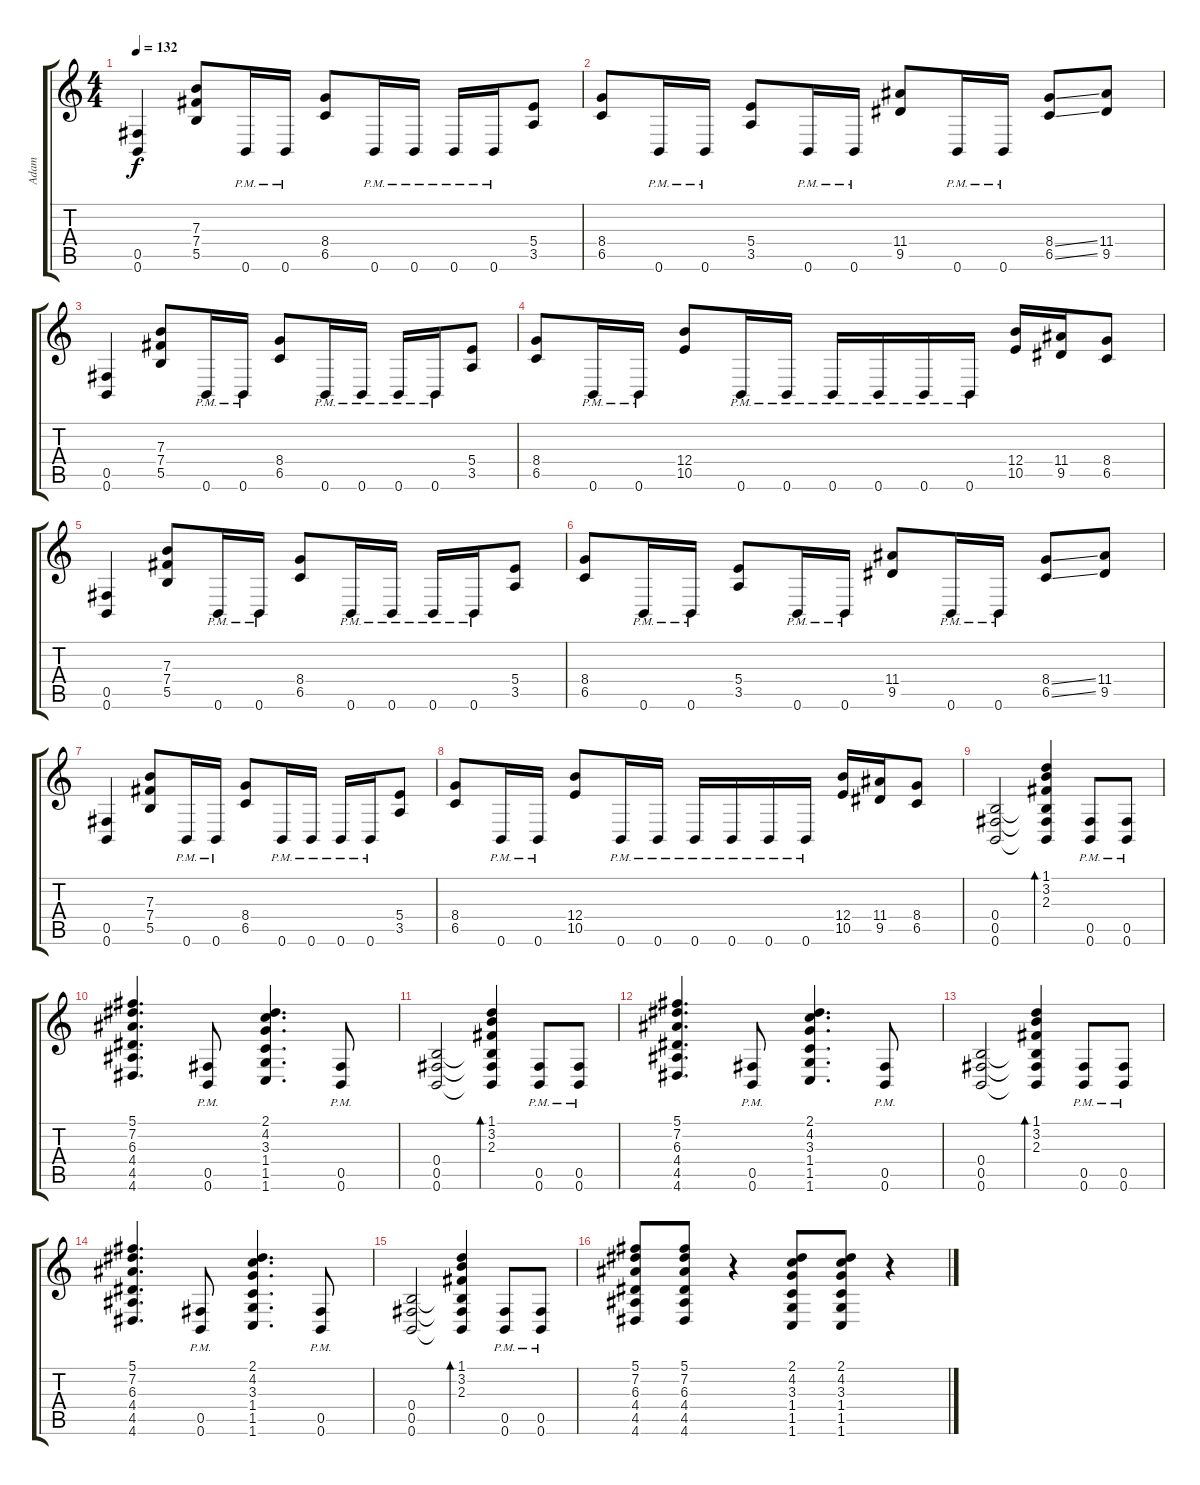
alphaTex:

\track ("Adam" "Adam") {instrument distortionguitar}
\staff {score tabs}
\tuning (Db4 Ab3 E3 B2 Gb2 B1) {hide}
\ts (4 4)
\tempo 132
\clef g2
\ks c
(0.5 0.6).4{dy f} (7.3 7.4 5.5).8 0.6{pm}.16 0.6{pm}.16 (8.4 6.5).8 0.6{pm}.16 0.6{pm}.16 0.6{pm}.16 0.6{pm}.16 (5.4 3.5).8 |
(8.4 6.5).8 0.6{pm}.16 0.6{pm}.16 (5.4 3.5).8 0.6{pm}.16 0.6{pm}.16 (11.4 9.5).8 0.6{pm}.16 0.6{pm}.16 (8.4{ss} 6.5{ss}).8 (11.4 9.5).8 |
(0.5 0.6).4 (7.3 7.4 5.5).8 0.6{pm}.16 0.6{pm}.16 (8.4 6.5).8 0.6{pm}.16 0.6{pm}.16 0.6{pm}.16 0.6{pm}.16 (5.4 3.5).8 |
(8.4 6.5).8 0.6{pm}.16 0.6{pm}.16 (12.4 10.5).8 0.6{pm}.16 0.6{pm}.16 0.6{pm}.16 0.6{pm}.16 0.6{pm}.16 0.6{pm}.16 (12.4 10.5).16 (11.4 9.5).16 (8.4 6.5).8 |
(0.5 0.6).4 (7.3 7.4 5.5).8 0.6{pm}.16 0.6{pm}.16 (8.4 6.5).8 0.6{pm}.16 0.6{pm}.16 0.6{pm}.16 0.6{pm}.16 (5.4 3.5).8 |
(8.4 6.5).8 0.6{pm}.16 0.6{pm}.16 (5.4 3.5).8 0.6{pm}.16 0.6{pm}.16 (11.4 9.5).8 0.6{pm}.16 0.6{pm}.16 (8.4{ss} 6.5{ss}).8 (11.4 9.5).8 |
(0.5 0.6).4 (7.3 7.4 5.5).8 0.6{pm}.16 0.6{pm}.16 (8.4 6.5).8 0.6{pm}.16 0.6{pm}.16 0.6{pm}.16 0.6{pm}.16 (5.4 3.5).8 |
(8.4 6.5).8 0.6{pm}.16 0.6{pm}.16 (12.4 10.5).8 0.6{pm}.16 0.6{pm}.16 0.6{pm}.16 0.6{pm}.16 0.6{pm}.16 0.6{pm}.16 (12.4 10.5).16 (11.4 9.5).16 (8.4 6.5).8 |
(0.4 0.5 0.6).2 (1.1 3.2 2.3 0.4{t} 0.5{t} 0.6{t}).4{bd 240} (0.5{pm} 0.6{pm}).8 (0.5{pm} 0.6{pm}).8 |
(5.1 7.2 6.3 4.4 4.5 4.6).4{d} (0.5{pm} 0.6{pm}).8 (2.1 4.2 3.3 1.4 1.5 1.6).4{d} (0.5{pm} 0.6{pm}).8 |
(0.4 0.5 0.6).2 (1.1 3.2 2.3 0.4{t} 0.5{t} 0.6{t}).4{bd 240} (0.5{pm} 0.6{pm}).8 (0.5{pm} 0.6{pm}).8 |
(5.1 7.2 6.3 4.4 4.5 4.6).4{d} (0.5{pm} 0.6{pm}).8 (2.1 4.2 3.3 1.4 1.5 1.6).4{d} (0.5{pm} 0.6{pm}).8 |
(0.4 0.5 0.6).2 (1.1 3.2 2.3 0.4{t} 0.5{t} 0.6{t}).4{bd 240} (0.5{pm} 0.6{pm}).8 (0.5{pm} 0.6{pm}).8 |
(5.1 7.2 6.3 4.4 4.5 4.6).4{d} (0.5{pm} 0.6{pm}).8 (2.1 4.2 3.3 1.4 1.5 1.6).4{d} (0.5{pm} 0.6{pm}).8 |
(0.4 0.5 0.6).2 (1.1 3.2 2.3 0.4{t} 0.5{t} 0.6{t}).4{bd 240} (0.5{pm} 0.6{pm}).8 (0.5{pm} 0.6{pm}).8 |
(5.1 7.2 6.3 4.4 4.5 4.6).8 (5.1 7.2 6.3 4.4 4.5 4.6).8 r.4 (2.1 4.2 3.3 1.4 1.5 1.6).8 (2.1 4.2 3.3 1.4 1.5 1.6).8 r.4
